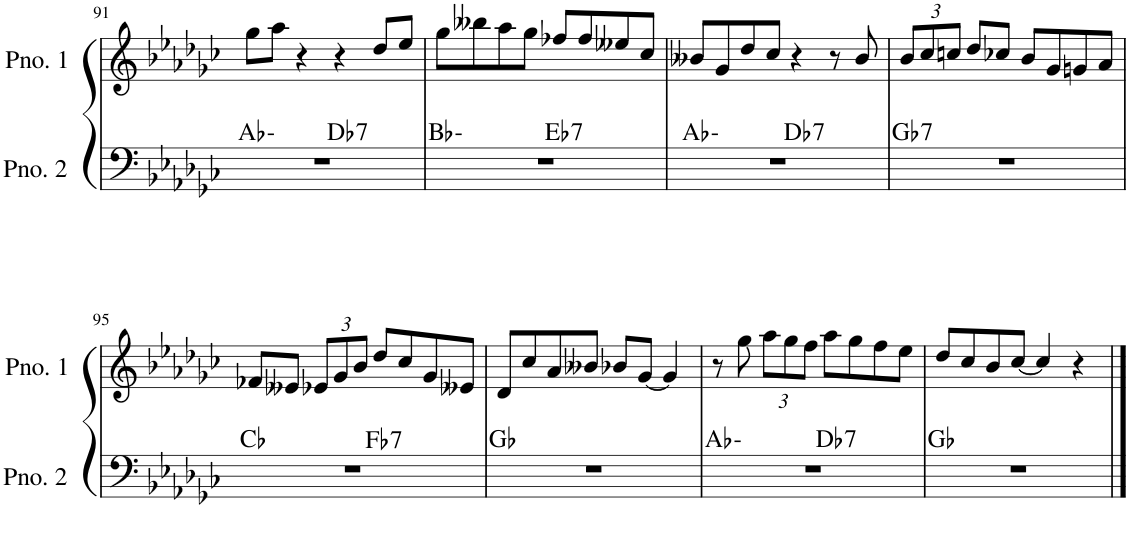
**kern	**harte	**kern
*part2	*part2	*part1
*staff2	*	*staff1
*I"ピアノ 2	*	*I"ピアノ 1
!!LO:PB:g=z
*clefF4	*	*clefG2
*k[b-e-a-d-g-c-]	*	*k[b-e-a-d-g-c-]
*M4/4	*	*M4/4
=91	=91	=91
*^	*	*
1r	2ryy	Ab:min	8gg-\L
.	.	.	8aa-\J
.	.	.	4r
!	!	!LO:H:kt=7	!
.	2ryy	Db:7	4r
.	.	.	8dd-/L
.	.	.	8ee-/J
=92	=92	=92	=92
1r	2ryy	Bb:min	8gg-\L
.	.	.	8bb--X\
.	.	.	8aa-\
.	.	.	8gg-\J
!	!	!LO:H:kt=7	!
.	2ryy	Eb:7	8ff-X/L
.	.	.	8ff-/
.	.	.	8ee--X/
.	.	.	8cc-/J
=93	=93	=93	=93
1r	2ryy	Ab:min	8b--X/L
.	.	.	8g-/
.	.	.	8dd-/
.	.	.	8cc-/J
!	!	!LO:H:kt=7	!
.	2ryy	Db:7	4r
.	.	.	8r
.	.	.	8b--/
*v	*v	*	*
=94	=94	=94
*	*	*Xbrackettup
*^	*	*
!	!	!LO:H:kt=7	!
*v	*v	*	*
1r	Gb:7	12b-/L
.	.	12cc-/
.	.	12ccn/J
.	.	8dd-/L
.	.	8cc-X/J
.	.	8b-/L
.	.	8g-/
.	.	8gn/
.	.	8a-/J
!!LO:LB:g=z
=95	=95	=95
*^	*	*
1r	2ryy	Cb:maj	8f-X/L
.	.	.	8e--X/J
.	.	.	12e-X/L
.	.	.	12g-/
.	.	.	12b-/J
!	!	!LO:H:kt=7	!
.	2ryy	Fb:7	8dd-/L
.	.	.	8cc-/
.	.	.	8g-/
.	.	.	8e--X/J
*v	*v	*	*
=96	=96	=96
1r	Gb:maj	8d-/L
.	.	8cc-/
.	.	8a-/
.	.	8b--X/J
.	.	8b-X/L
.	.	[8g-/J
.	.	4g-/]
=97	=97	=97
*^	*	*
1r	2ryy	Ab:min	8r
.	.	.	8gg-\
.	.	.	12aa-\L
.	.	.	12gg-\
.	.	.	12ff\J
!	!	!LO:H:kt=7	!
.	2ryy	Db:7	8aa-\L
.	.	.	8gg-\
.	.	.	8ff\
.	.	.	8ee-\J
*v	*v	*	*
=98	=98	=98
1r	Gb:maj	8dd-/L
.	.	8cc-/
.	.	8b-/
.	.	[8cc-/J
.	.	4cc-/]
.	.	4r
==	==	==
*-	*-	*-
